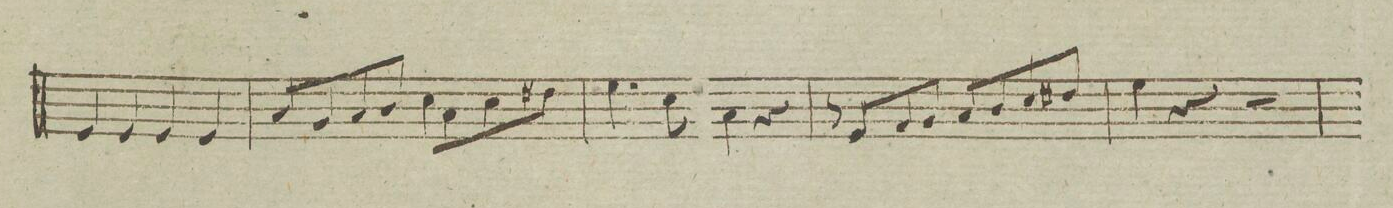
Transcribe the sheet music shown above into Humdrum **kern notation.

**kern	**dynam
*I"Basso	*
*clefF4	*
*k[]	*
*met(c)	*
*M4/4	*
4GG/	.
4GG/	.
4GG/	.
4GG/	.
=58	=58
8C/L	.
8BB/	.
8C/	.
8D/J	.
8E\L	.
8C\	.
8E\	.
8F#X\J	.
=59	=59
4.G\	.
8E\	.
4C\	.
4r	.
=60	=60
8r	.
8GG/L	.
8AA/	.
8BB/J	.
8C/L	.
8D/	.
8E/	.
8F#X/J	.
=61	=61
4G\	.
4r	.
2r	.
=62	=62
*-	*-
